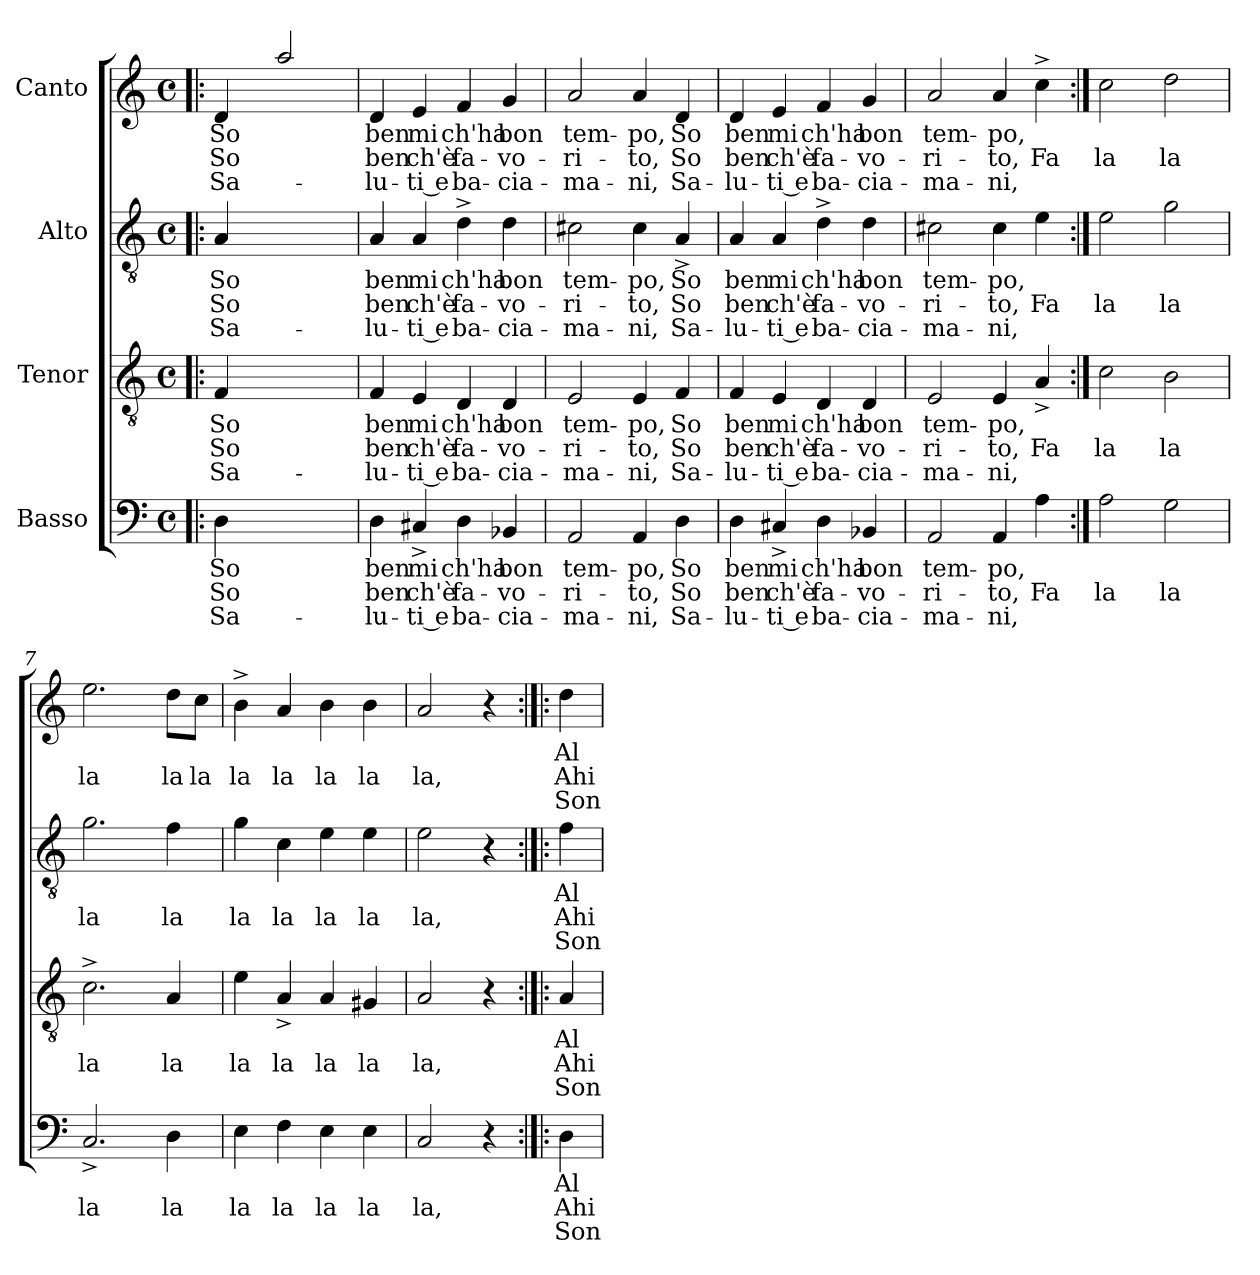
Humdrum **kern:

**kern	**text	**text	**text	**kern	**text	**text	**text	**kern	**text	**text	**text	**kern	**text	**text	**text
*part4	*part4	*part4	*part4	*part3	*part3	*part3	*part3	*part2	*part2	*part2	*part2	*part1	*part1	*part1	*part1
*staff4	*staff4	*staff4	*staff4	*staff3	*staff3	*staff3	*staff3	*staff2	*staff2	*staff2	*staff2	*staff1	*staff1	*staff1	*staff1
*I"Basso	*	*	*	*I"Tenor	*	*	*	*I"Alto	*	*	*	*I"Canto	*	*	*
!!LO:PB:g=z
*stria5	*	*	*	*stria5	*	*	*	*stria5	*	*	*	*stria5	*	*	*
*clefF4	*	*	*	*clefGv2	*	*	*	*clefGv2	*	*	*	*clefG2	*	*	*
*M4/4	*	*	*	*M4/4	*	*	*	*M4/4	*	*	*	*M4/4	*	*	*
*met(c)	*	*	*	*met(c)	*	*	*	*met(c)	*	*	*	*met(c)	*	*	*
=1!|:	=1!|:	=1!|:	=1!|:	=1!|:	=1!|:	=1!|:	=1!|:	=1!|:	=1!|:	=1!|:	=1!|:	=1!|:	=1!|:	=1!|:	=1!|:
!	!LO:LY:b:cj	!LO:LY:b:cj	!LO:LY:b:cj	!	!LO:LY:b:cj	!LO:LY:b:cj	!LO:LY:b:cj	!	!LO:LY:b:cj	!LO:LY:b:cj	!LO:LY:b:cj	!	!LO:LY:b:cj	!LO:LY:b:cj	!LO:LY:b:cj
*	*	*	*	*	*	*	*	*^	*	*	*	*	*	*	*
4D\	So	So	Sa-	4F/	So	So	Sa-	4A/	8ryy	So	So	Sa-	4d/	So	So	Sa-
.	.	.	.	.	.	.	.	.	32ryy	.	.	.	.	.	.	.
*	*	*	*	*	*	*	*	*MM78	*	*	*	*	*	*	*	*
.	.	.	.	.	.	.	.	.	2ryy	.	.	.	.	.	.	.
2ryy	.	.	.	2ryy	.	.	.	2ryy	.	.	.	.	2aa/	.	.	.
.	.	.	.	.	.	.	.	.	16.ryy	.	.	.	.	.	.	.
=2	=2	=2	=2	=2	=2	=2	=2	=2	=2	=2	=2	=2	=2	=2	=2	=2
!	!LO:LY:b:cj	!LO:LY:b:cj	!LO:LY:b:cj	!	!LO:LY:b:cj	!LO:LY:b:cj	!LO:LY:b:cj	!	!	!LO:LY:b:cj	!LO:LY:b:cj	!LO:LY:b:cj	!	!LO:LY:b:cj	!LO:LY:b:cj	!LO:LY:b:cj
*	*	*	*	*	*	*	*	*v	*v	*	*	*	*	*	*	*
4D\	-ben	ben	lu-	4F/	-ben	ben	lu-	4A/	-ben	ben	lu-	4d/	-ben	ben	lu-
!	!LO:LY:b:cj	!LO:LY:b:cj	!LO:LY:b:rj	!	!LO:LY:b:cj	!LO:LY:b:cj	!LO:LY:b:rj	!	!LO:LY:b:cj	!LO:LY:b:cj	!LO:LY:b:rj	!	!LO:LY:b:cj	!LO:LY:b:cj	!LO:LY:b:rj
4C#X^>/	-mi	ch'è	ti e	4E/	-mi	ch'è	ti e	4A/	-mi	ch'è	ti e	4e/	-mi	ch'è	ti e
!	!LO:LY:b:cj	!LO:LY:b:cj	!LO:LY:b:cj	!	!LO:LY:b:cj	!LO:LY:b:cj	!LO:LY:b:cj	!	!LO:LY:b:cj	!LO:LY:b:cj	!LO:LY:b:cj	!	!LO:LY:b:cj	!LO:LY:b:cj	!LO:LY:b:cj
4D\	ch'ha	fa-	-ba-	4D/	ch'ha	fa-	-ba-	4d^<\	ch'ha	fa-	-ba-	4f/	ch'ha	fa-	-ba-
!	!LO:LY:b:cj	!LO:LY:b:cj	!LO:LY:b:cj	!	!LO:LY:b:cj	!LO:LY:b:cj	!LO:LY:b:cj	!	!LO:LY:b:cj	!LO:LY:b:cj	!LO:LY:b:cj	!	!LO:LY:b:cj	!LO:LY:b:cj	!LO:LY:b:cj
4BB-X/	-bon	vo-	-cia-	4D/	-bon	vo-	-cia-	4d\	-bon	vo-	-cia-	4g/	-bon	vo-	-cia-
=3	=3	=3	=3	=3	=3	=3	=3	=3	=3	=3	=3	=3	=3	=3	=3
!	!LO:LY:b	!LO:LY:b:cj	!LO:LY:b	!	!LO:LY:b	!LO:LY:b:cj	!LO:LY:b	!	!LO:LY:b	!LO:LY:b:cj	!LO:LY:b	!	!LO:LY:b	!LO:LY:b:cj	!LO:LY:b
2AA/	-tem-	-ri-	-ma-	2E/	-tem-	-ri-	-ma-	2c#X\	-tem-	-ri-	-ma-	2a/	-tem-	-ri-	-ma-
!	!LO:LY:b:rj	!LO:LY:b:cj	!LO:LY:b:rj	!	!LO:LY:b:rj	!LO:LY:b:cj	!LO:LY:b:rj	!	!LO:LY:b:rj	!LO:LY:b:cj	!LO:LY:b:rj	!	!LO:LY:b:rj	!LO:LY:b:cj	!LO:LY:b:rj
4AA/	-po,	to,	ni,	4E/	-po,	to,	ni,	4c#\	-po,	to,	ni,	4a/	-po,	to,	ni,
!	!LO:LY:b:cj	!LO:LY:b:cj	!LO:LY:b:cj	!	!LO:LY:b:cj	!LO:LY:b:cj	!LO:LY:b:cj	!	!LO:LY:b:cj	!LO:LY:b:cj	!LO:LY:b:cj	!	!LO:LY:b:cj	!LO:LY:b:cj	!LO:LY:b:cj
4D\	So	So	Sa-	4F/	So	So	Sa-	4A^>/	So	So	Sa-	4d/	So	So	Sa-
=4	=4	=4	=4	=4	=4	=4	=4	=4	=4	=4	=4	=4	=4	=4	=4
!	!LO:LY:b:cj	!LO:LY:b:cj	!LO:LY:b:cj	!	!LO:LY:b:cj	!LO:LY:b:cj	!LO:LY:b:cj	!	!LO:LY:b:cj	!LO:LY:b:cj	!LO:LY:b:cj	!	!LO:LY:b:cj	!LO:LY:b:cj	!LO:LY:b:cj
4D\	-ben	ben	lu-	4F/	-ben	ben	lu-	4A/	-ben	ben	lu-	4d/	-ben	ben	lu-
!	!LO:LY:b:cj	!LO:LY:b:cj	!LO:LY:b:rj	!	!LO:LY:b:cj	!LO:LY:b:cj	!LO:LY:b:rj	!	!LO:LY:b:cj	!LO:LY:b:cj	!LO:LY:b:rj	!	!LO:LY:b:cj	!LO:LY:b:cj	!LO:LY:b:rj
4C#X^>/	-mi	ch'è	ti e	4E/	-mi	ch'è	ti e	4A/	-mi	ch'è	ti e	4e/	-mi	ch'è	ti e
!	!LO:LY:b:cj	!LO:LY:b:cj	!LO:LY:b:cj	!	!LO:LY:b:cj	!LO:LY:b:cj	!LO:LY:b:cj	!	!LO:LY:b:cj	!LO:LY:b:cj	!LO:LY:b:cj	!	!LO:LY:b:cj	!LO:LY:b:cj	!LO:LY:b:cj
4D\	ch'ha	fa-	-ba-	4D/	ch'ha	fa-	-ba-	4d^<\	ch'ha	fa-	-ba-	4f/	ch'ha	fa-	-ba-
!	!LO:LY:b:cj	!LO:LY:b:cj	!LO:LY:b:cj	!	!LO:LY:b:cj	!LO:LY:b:cj	!LO:LY:b:cj	!	!LO:LY:b:cj	!LO:LY:b:cj	!LO:LY:b:cj	!	!LO:LY:b:cj	!LO:LY:b:cj	!LO:LY:b:cj
4BB-X/	-bon	vo-	-cia-	4D/	-bon	vo-	-cia-	4d\	-bon	vo-	-cia-	4g/	-bon	vo-	-cia-
=5	=5	=5	=5	=5	=5	=5	=5	=5	=5	=5	=5	=5	=5	=5	=5
!	!LO:LY:b	!LO:LY:b:cj	!LO:LY:b	!	!LO:LY:b	!LO:LY:b:cj	!LO:LY:b	!	!LO:LY:b	!LO:LY:b:cj	!LO:LY:b	!	!LO:LY:b	!LO:LY:b:cj	!LO:LY:b
2AA/	-tem-	-ri-	-ma-	2E/	-tem-	-ri-	-ma-	2c#X\	-tem-	-ri-	-ma-	2a/	-tem-	-ri-	-ma-
!	!LO:LY:b:rj	!LO:LY:b:cj	!LO:LY:b:rj	!	!LO:LY:b:rj	!LO:LY:b:cj	!LO:LY:b:rj	!	!LO:LY:b:rj	!LO:LY:b:cj	!LO:LY:b:rj	!	!LO:LY:b:rj	!LO:LY:b:cj	!LO:LY:b:rj
4AA/	-po,	to,	ni,	4E/	-po,	to,	ni,	4c#\	-po,	to,	ni,	4a/	-po,	to,	ni,
!	!	!LO:LY:b:cj	!	!	!	!LO:LY:b:cj	!	!	!	!LO:LY:b:cj	!	!	!	!LO:LY:b:cj	!
4A\	.	Fa	.	4A^>/	.	Fa	.	4e\	.	Fa	.	4cc^<\	.	Fa	.
=6:|!	=6:|!	=6:|!	=6:|!	=6:|!	=6:|!	=6:|!	=6:|!	=6:|!	=6:|!	=6:|!	=6:|!	=6:|!	=6:|!	=6:|!	=6:|!
!	!	!LO:LY:b:cj	!	!	!	!LO:LY:b:cj	!	!	!	!LO:LY:b:cj	!	!	!	!LO:LY:b:cj	!
2A\	.	la	.	2c\	.	la	.	2e\	.	la	.	2cc\	.	la	.
!	!	!LO:LY:b:cj	!	!	!	!LO:LY:b:cj	!	!	!	!LO:LY:b:cj	!	!	!	!LO:LY:b:cj	!
2G\	.	la	.	2B\	.	la	.	2g\	.	la	.	2dd\	.	la	.
=7	=7	=7	=7	=7	=7	=7	=7	=7	=7	=7	=7	=7	=7	=7	=7
!	!	!LO:LY:b:cj	!	!	!	!LO:LY:b:cj	!	!	!	!LO:LY:b:cj	!	!	!	!LO:LY:b:cj	!
2.C^>/	.	la	.	2.c^<\	.	la	.	2.g\	.	la	.	2.ee\	.	la	.
!	!	!LO:LY:b:cj	!	!	!	!LO:LY:b:cj	!	!	!	!LO:LY:b:cj	!	!	!	!LO:LY:b:cj	!
4D\	.	la	.	4A/	.	la	.	4f\	.	la	.	8dd\L	.	la	.
!	!	!	!	!	!	!	!	!	!	!	!	!	!	!LO:LY:b:cj	!
.	.	.	.	.	.	.	.	.	.	.	.	8cc\J	.	la	.
!!LO:LB:g=z
=8	=8	=8	=8	=8	=8	=8	=8	=8	=8	=8	=8	=8	=8	=8	=8
!	!	!LO:LY:b:cj	!	!	!	!LO:LY:b:cj	!	!	!	!LO:LY:b:cj	!	!	!	!LO:LY:b:cj	!
4E\	.	la	.	4e\	.	la	.	4g\	.	la	.	4b^<\	.	la	.
!	!	!LO:LY:b:cj	!	!	!	!LO:LY:b:cj	!	!	!	!LO:LY:b:cj	!	!	!	!LO:LY:b:cj	!
4F\	.	la	.	4A^>/	.	la	.	4c\	.	la	.	4a/	.	la	.
!	!	!LO:LY:b:cj	!	!	!	!LO:LY:b:cj	!	!	!	!LO:LY:b:cj	!	!	!	!LO:LY:b:cj	!
4E\	.	la	.	4A/	.	la	.	4e\	.	la	.	4b\	.	la	.
!	!	!LO:LY:b:cj	!	!	!	!LO:LY:b:cj	!	!	!	!LO:LY:b:cj	!	!	!	!LO:LY:b:cj	!
4E\	.	la	.	4G#X/	.	la	.	4e\	.	la	.	4b\	.	la	.
=9	=9	=9	=9	=9	=9	=9	=9	=9	=9	=9	=9	=9	=9	=9	=9
!	!	!LO:LY:b:cj	!	!	!	!LO:LY:b:cj	!	!	!	!LO:LY:b:cj	!	!	!	!LO:LY:b:cj	!
2C/	.	la,	.	2A/	.	la,	.	2e\	.	la,	.	2a/	.	la,	.
4r	.	.	.	4r	.	.	.	4r	.	.	.	4r	.	.	.
=10:|!|:	=10:|!|:	=10:|!|:	=10:|!|:	=10:|!|:	=10:|!|:	=10:|!|:	=10:|!|:	=10:|!|:	=10:|!|:	=10:|!|:	=10:|!|:	=10:|!|:	=10:|!|:	=10:|!|:	=10:|!|:
!	!LO:LY:b:cj	!LO:LY:b:cj	!LO:LY:b:cj	!	!LO:LY:b:cj	!LO:LY:b:cj	!LO:LY:b:cj	!	!LO:LY:b:cj	!LO:LY:b:cj	!LO:LY:b:cj	!	!LO:LY:b:cj	!LO:LY:b:cj	!LO:LY:b:cj
4D\	Al	Ahi	Son	4A/	Al	Ahi	Son	4f\	Al	Ahi	Son	4dd\	Al	Ahi	Son
=	=	=	=	=	=	=	=	=	=	=	=	=	=	=	=
*-	*-	*-	*-	*-	*-	*-	*-	*-	*-	*-	*-	*-	*-	*-	*-
